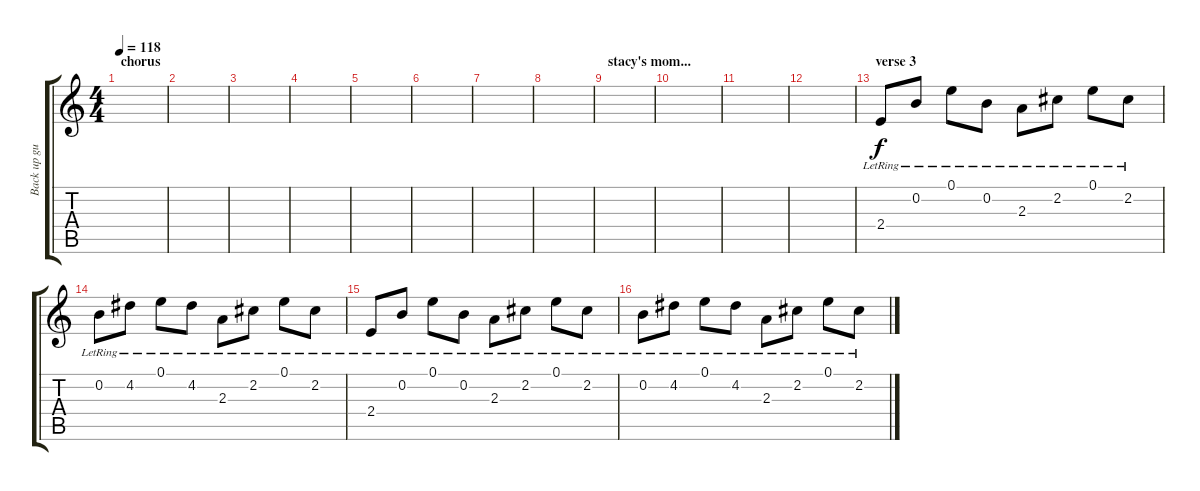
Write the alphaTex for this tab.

\track ("Back up guitar" "Back up gu") {instrument acousticguitarsteel}
\staff {score tabs}
\tuning (E4 B3 G3 D3 A2 E2) {hide}
\ts (4 4)
\section ("" "chorus")
\tempo 118
\clef g2
\ks c
|
|
|
|
|
|
|
|
\section ("" "stacy's mom...")
|
|
|
|
\section ("" "verse 3")
2.4{lr}.8 0.2{lr}.8 0.1{lr}.8 0.2{lr}.8 2.3{lr}.8 2.2{lr}.8 0.1{lr}.8 2.2{lr}.8 |
0.2{lr}.8 4.2{lr}.8 0.1{lr}.8 4.2{lr}.8 2.3{lr}.8 2.2{lr}.8 0.1{lr}.8 2.2{lr}.8 |
2.4{lr}.8 0.2{lr}.8 0.1{lr}.8 0.2{lr}.8 2.3{lr}.8 2.2{lr}.8 0.1{lr}.8 2.2{lr}.8 |
0.2{lr}.8 4.2{lr}.8 0.1{lr}.8 4.2{lr}.8 2.3{lr}.8 2.2{lr}.8 0.1{lr}.8 2.2{lr}.8
